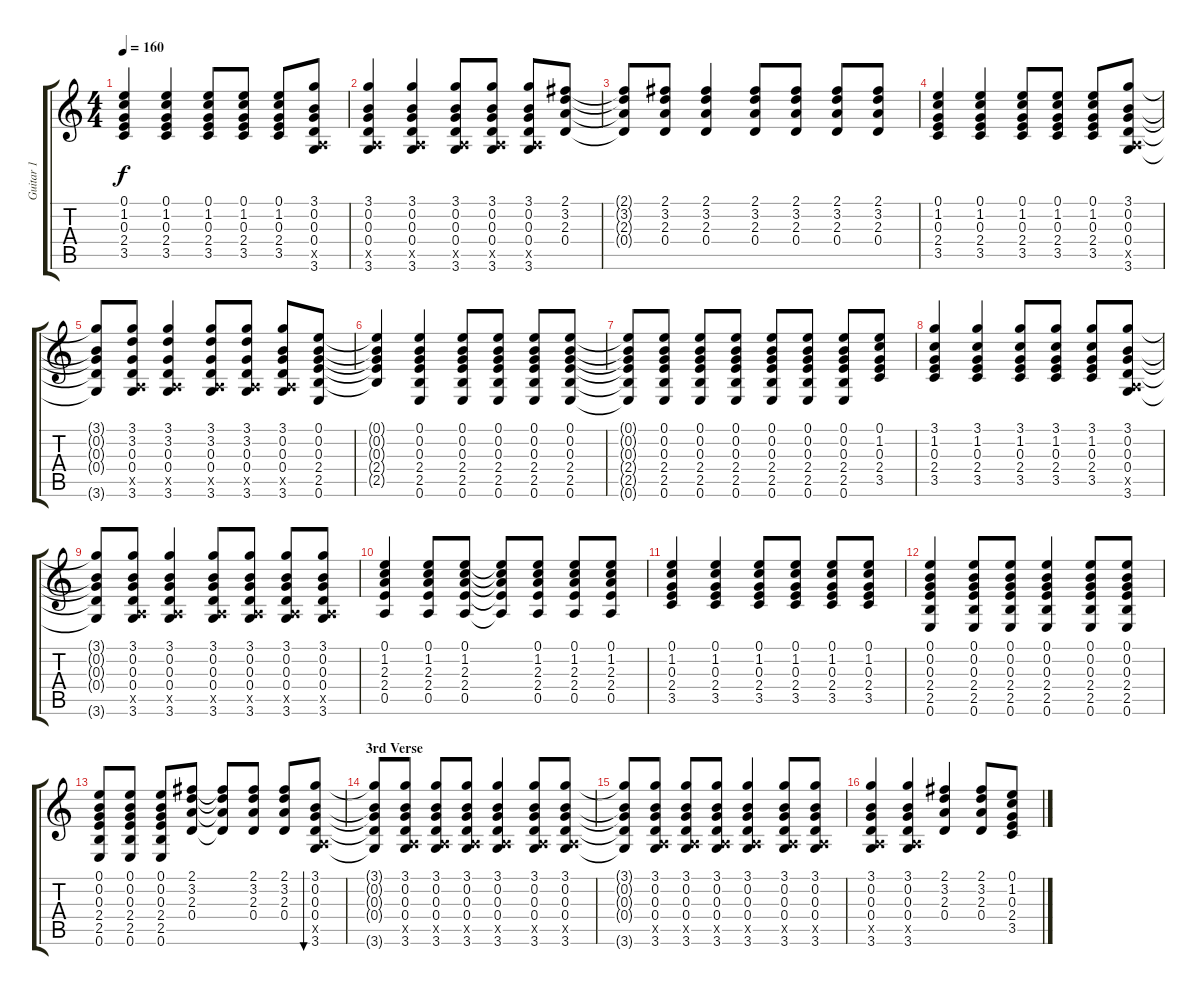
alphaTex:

\track ("Guitar 1" "Guitar 1") {instrument acousticguitarsteel}
\staff {score tabs}
\tuning (E4 B3 G3 D3 A2 E2) {hide}
\ts (4 4)
\tempo 160
\clef g2
\ks c
(0.1{t} 1.2{t} 0.3{t} 2.4{t} 3.5{t}).4{dy f} (0.1 1.2 0.3 2.4 3.5).4 (0.1 1.2 0.3 2.4 3.5).8 (0.1 1.2 0.3 2.4 3.5).8 (0.1 1.2 0.3 2.4 3.5).8 (3.1 0.2 0.3 0.4 0.5{x} 3.6).8 |
(3.1 0.2 0.3 0.4 0.5{x} 3.6).4 (3.1 0.2 0.3 0.4 0.5{x} 3.6).4 (3.1 0.2 0.3 0.4 0.5{x} 3.6).8 (3.1 0.2 0.3 0.4 0.5{x} 3.6).8 (3.1 0.2 0.3 0.4 0.5{x} 3.6).8 (2.1 3.2 2.3 0.4).8 |
(2.1{t} 3.2{t} 2.3{t} 0.4{t}).8 (2.1 3.2 2.3 0.4).8 (2.1 3.2 2.3 0.4).4 (2.1 3.2 2.3 0.4).8 (2.1 3.2 2.3 0.4).8 (2.1 3.2 2.3 0.4).8 (2.1 3.2 2.3 0.4).8 |
(0.1 1.2 0.3 2.4 3.5).4 (0.1 1.2 0.3 2.4 3.5).4 (0.1 1.2 0.3 2.4 3.5).8 (0.1 1.2 0.3 2.4 3.5).8 (0.1 1.2 0.3 2.4 3.5).8 (3.1 0.2 0.3 0.4 0.5{x} 3.6).8 |
(3.1{t} 0.2{t} 0.3{t} 0.4{t} 3.6{t}).8 (3.1 3.2 0.3 0.4 0.5{x} 3.6).8 (3.1 3.2 0.3 0.4 0.5{x} 3.6).4 (3.1 3.2 0.3 0.4 0.5{x} 3.6).8 (3.1 3.2 0.3 0.4 0.5{x} 3.6).8 (3.1 0.2 0.3 0.4 0.5{x} 3.6).8 (0.1 0.2 0.3 2.4 2.5 0.6).8 |
(0.1{t} 0.2{t} 0.3{t} 2.4{t} 2.5{t}).4 (0.1 0.2 0.3 2.4 2.5 0.6).4 (0.1 0.2 0.3 2.4 2.5 0.6).8 (0.1 0.2 0.3 2.4 2.5 0.6).8 (0.1 0.2 0.3 2.4 2.5 0.6).8 (0.1 0.2 0.3 2.4 2.5 0.6).8 |
(0.1{t} 0.2{t} 0.3{t} 2.4{t} 2.5{t} 0.6{t}).8 (0.1 0.2 0.3 2.4 2.5 0.6).8 (0.1 0.2 0.3 2.4 2.5 0.6).8 (0.1 0.2 0.3 2.4 2.5 0.6).8 (0.1 0.2 0.3 2.4 2.5 0.6).8 (0.1 0.2 0.3 2.4 2.5 0.6).8 (0.1 0.2 0.3 2.4 2.5 0.6).8 (0.1 1.2 0.3 2.4 3.5).8 |
(3.1 1.2 0.3 2.4 3.5).4 (3.1 1.2 0.3 2.4 3.5).4 (3.1 1.2 0.3 2.4 3.5).8 (3.1 1.2 0.3 2.4 3.5).8 (3.1 1.2 0.3 2.4 3.5).8 (3.1 0.2 0.3 0.4 0.5{x} 3.6).8 |
(3.1{t} 0.2{t} 0.3{t} 0.4{t} 3.6{t}).8 (3.1 0.2 0.3 0.4 0.5{x} 3.6).8 (3.1 0.2 0.3 0.4 0.5{x} 3.6).4 (3.1 0.2 0.3 0.4 0.5{x} 3.6).8 (3.1 0.2 0.3 0.4 0.5{x} 3.6).8 (3.1 0.2 0.3 0.4 0.5{x} 3.6).8 (3.1 0.2 0.3 0.4 0.5{x} 3.6).8 |
(0.1 1.2 2.3 2.4 0.5).4 (0.1 1.2 2.3 2.4 0.5).8 (0.1 1.2 2.3 2.4 0.5).8 (0.1{t} 1.2{t} 2.3{t} 2.4{t} 0.5{t}).8 (0.1 1.2 2.3 2.4 0.5).8 (0.1 1.2 2.3 2.4 0.5).8 (0.1 1.2 2.3 2.4 0.5).8 |
(0.1 1.2 0.3 2.4 3.5).4 (0.1 1.2 0.3 2.4 3.5).4 (0.1 1.2 0.3 2.4 3.5).8 (0.1 1.2 0.3 2.4 3.5).8 (0.1 1.2 0.3 2.4 3.5).8 (0.1 1.2 0.3 2.4 3.5).8 |
(0.1 0.2 0.3 2.4 2.5 0.6).4 (0.1 0.2 0.3 2.4 2.5 0.6).8 (0.1 0.2 0.3 2.4 2.5 0.6).8 (0.1 0.2 0.3 2.4 2.5 0.6).4 (0.1 0.2 0.3 2.4 2.5 0.6).8 (0.1 0.2 0.3 2.4 2.5 0.6).8 |
(0.1 0.2 0.3 2.4 2.5 0.6).8 (0.1 0.2 0.3 2.4 2.5 0.6).8 (0.1 0.2 0.3 2.4 2.5 0.6).8 (2.1 3.2 2.3 0.4).8 (2.1{t} 3.2{t} 2.3{t} 0.4{t}).8 (2.1 3.2 2.3 0.4).8 (2.1 3.2 2.3 0.4).8 (3.1 0.2 0.3 0.4 0.5{x} 3.6).8{bu 60} |
\section ("" "3rd Verse")
(3.1{t} 0.2{t} 0.3{t} 0.4{t} 3.6{t}).8 (3.1 0.2 0.3 0.4 0.5{x} 3.6).8 (3.1 0.2 0.3 0.4 0.5{x} 3.6).8 (3.1 0.2 0.3 0.4 0.5{x} 3.6).8 (3.1 0.2 0.3 0.4 0.5{x} 3.6).4 (3.1 0.2 0.3 0.4 0.5{x} 3.6).8 (3.1 0.2 0.3 0.4 0.5{x} 3.6).8 |
(3.1{t} 0.2{t} 0.3{t} 0.4{t} 3.6{t}).8 (3.1 0.2 0.3 0.4 0.5{x} 3.6).8 (3.1 0.2 0.3 0.4 0.5{x} 3.6).8 (3.1 0.2 0.3 0.4 0.5{x} 3.6).8 (3.1 0.2 0.3 0.4 0.5{x} 3.6).4 (3.1 0.2 0.3 0.4 0.5{x} 3.6).8 (3.1 0.2 0.3 0.4 0.5{x} 3.6).8 |
(3.1 0.2 0.3 0.4 0.5{x} 3.6).4 (3.1 0.2 0.3 0.4 0.5{x} 3.6).4 (2.1 3.2 2.3 0.4).4 (2.1 3.2 2.3 0.4).8 (0.1 1.2 0.3 2.4 3.5).8
